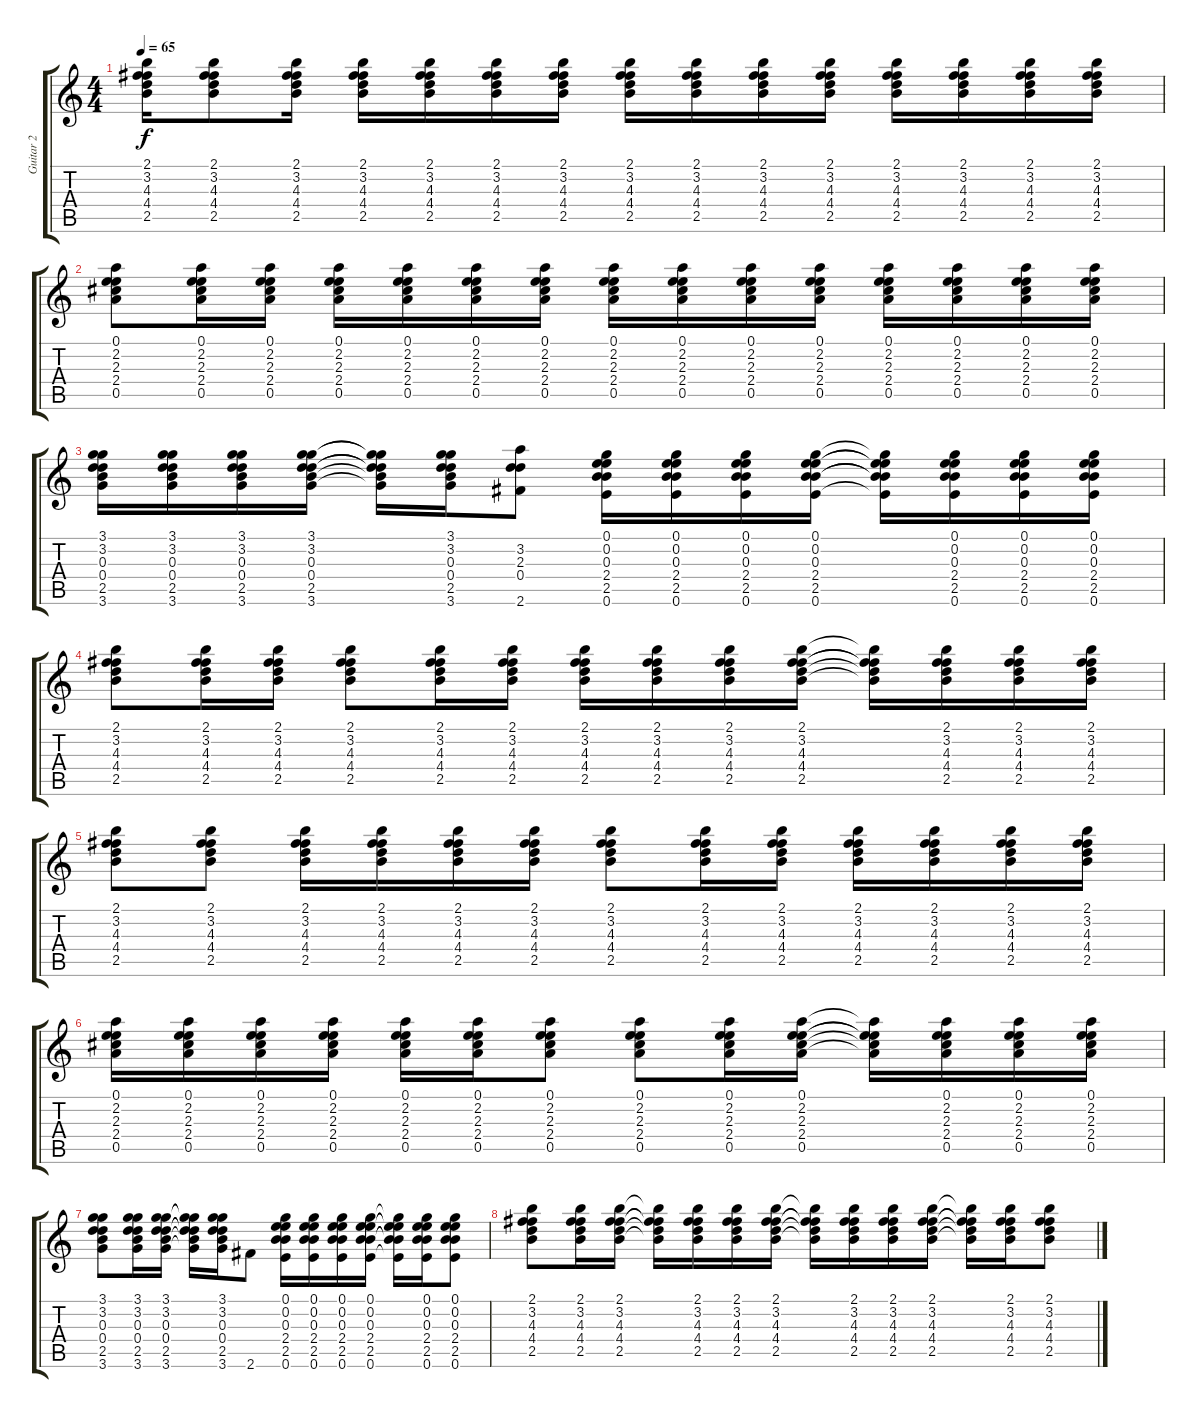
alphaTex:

\track ("Guitar 2" "Guitar 2") {instrument acousticguitarsteel}
\staff {score tabs}
\tuning (E4 B3 G4 D4 A3 E3) {hide}
\ts (4 4)
\tempo 65
\clef g2
\ks c
(2.1 3.2 4.3 4.4 2.5).16{dy f} (2.1 3.2 4.3 4.4 2.5).8 (2.1 3.2 4.3 4.4 2.5).16 (2.1 3.2 4.3 4.4 2.5).16 (2.1 3.2 4.3 4.4 2.5).16 (2.1 3.2 4.3 4.4 2.5).16 (2.1 3.2 4.3 4.4 2.5).16 (2.1 3.2 4.3 4.4 2.5).16 (2.1 3.2 4.3 4.4 2.5).16 (2.1 3.2 4.3 4.4 2.5).16 (2.1 3.2 4.3 4.4 2.5).16 (2.1 3.2 4.3 4.4 2.5).16 (2.1 3.2 4.3 4.4 2.5).16 (2.1 3.2 4.3 4.4 2.5).16 (2.1 3.2 4.3 4.4 2.5).16 |
(0.1 2.2 2.3 2.4 0.5).8 (0.1 2.2 2.3 2.4 0.5).16 (0.1 2.2 2.3 2.4 0.5).16 (0.1 2.2 2.3 2.4 0.5).16 (0.1 2.2 2.3 2.4 0.5).16 (0.1 2.2 2.3 2.4 0.5).16 (0.1 2.2 2.3 2.4 0.5).16 (0.1 2.2 2.3 2.4 0.5).16 (0.1 2.2 2.3 2.4 0.5).16 (0.1 2.2 2.3 2.4 0.5).16 (0.1 2.2 2.3 2.4 0.5).16 (0.1 2.2 2.3 2.4 0.5).16 (0.1 2.2 2.3 2.4 0.5).16 (0.1 2.2 2.3 2.4 0.5).16 (0.1 2.2 2.3 2.4 0.5).16 |
(3.1 3.2 0.3 0.4 2.5 3.6).16 (3.1 3.2 0.3 0.4 2.5 3.6).16 (3.1 3.2 0.3 0.4 2.5 3.6).16 (3.1 3.2 0.3 0.4 2.5 3.6).16 (3.1{t} 3.2{t} 0.3{t} 0.4{t} 2.5{t} 3.6{t}).16 (3.1 3.2 0.3 0.4 2.5 3.6).16 (3.2 2.3 0.4 2.6).8 (0.1 0.2 0.3 2.4 2.5 0.6).16 (0.1 0.2 0.3 2.4 2.5 0.6).16 (0.1 0.2 0.3 2.4 2.5 0.6).16 (0.1 0.2 0.3 2.4 2.5 0.6).16 (0.1{t} 0.2{t} 0.3{t} 2.4{t} 2.5{t} 0.6{t}).16 (0.1 0.2 0.3 2.4 2.5 0.6).16 (0.1 0.2 0.3 2.4 2.5 0.6).16 (0.1 0.2 0.3 2.4 2.5 0.6).16 |
(2.1 3.2 4.3 4.4 2.5).8 (2.1 3.2 4.3 4.4 2.5).16 (2.1 3.2 4.3 4.4 2.5).16 (2.1 3.2 4.3 4.4 2.5).8 (2.1 3.2 4.3 4.4 2.5).16 (2.1 3.2 4.3 4.4 2.5).16 (2.1 3.2 4.3 4.4 2.5).16 (2.1 3.2 4.3 4.4 2.5).16 (2.1 3.2 4.3 4.4 2.5).16 (2.1 3.2 4.3 4.4 2.5).16 (2.1{t} 3.2{t} 4.3{t} 4.4{t} 2.5{t}).16 (2.1 3.2 4.3 4.4 2.5).16 (2.1 3.2 4.3 4.4 2.5).16 (2.1 3.2 4.3 4.4 2.5).16 |
(2.1 3.2 4.3 4.4 2.5).8 (2.1 3.2 4.3 4.4 2.5).8 (2.1 3.2 4.3 4.4 2.5).16 (2.1 3.2 4.3 4.4 2.5).16 (2.1 3.2 4.3 4.4 2.5).16 (2.1 3.2 4.3 4.4 2.5).16 (2.1 3.2 4.3 4.4 2.5).8 (2.1 3.2 4.3 4.4 2.5).16 (2.1 3.2 4.3 4.4 2.5).16 (2.1 3.2 4.3 4.4 2.5).16 (2.1 3.2 4.3 4.4 2.5).16 (2.1 3.2 4.3 4.4 2.5).16 (2.1 3.2 4.3 4.4 2.5).16 |
(0.1 2.2 2.3 2.4 0.5).16 (0.1 2.2 2.3 2.4 0.5).16 (0.1 2.2 2.3 2.4 0.5).16 (0.1 2.2 2.3 2.4 0.5).16 (0.1 2.2 2.3 2.4 0.5).16 (0.1 2.2 2.3 2.4 0.5).16 (0.1 2.2 2.3 2.4 0.5).8 (0.1 2.2 2.3 2.4 0.5).8 (0.1 2.2 2.3 2.4 0.5).16 (0.1 2.2 2.3 2.4 0.5).16 (0.1{t} 2.2{t} 2.3{t} 2.4{t} 0.5{t}).16 (0.1 2.2 2.3 2.4 0.5).16 (0.1 2.2 2.3 2.4 0.5).16 (0.1 2.2 2.3 2.4 0.5).16 |
(3.1 3.2 0.3 0.4 2.5 3.6).8 (3.1 3.2 0.3 0.4 2.5 3.6).16 (3.1 3.2 0.3 0.4 2.5 3.6).16 (3.1{t} 3.2{t} 0.3{t} 0.4{t} 2.5{t} 3.6{t}).16 (3.1 3.2 0.3 0.4 2.5 3.6).16 2.6.8 (0.1 0.2 0.3 2.4 2.5 0.6).16 (0.1 0.2 0.3 2.4 2.5 0.6).16 (0.1 0.2 0.3 2.4 2.5 0.6).16 (0.1 0.2 0.3 2.4 2.5 0.6).16 (0.1{t} 0.2{t} 0.3{t} 2.4{t} 2.5{t} 0.6{t}).16 (0.1 0.2 0.3 2.4 2.5 0.6).16 (0.1 0.2 0.3 2.4 2.5 0.6).8 |
(2.1 3.2 4.3 4.4 2.5).8 (2.1 3.2 4.3 4.4 2.5).16 (2.1 3.2 4.3 4.4 2.5).16 (2.1{t} 3.2{t} 4.3{t} 4.4{t} 2.5{t}).16 (2.1 3.2 4.3 4.4 2.5).16 (2.1 3.2 4.3 4.4 2.5).16 (2.1 3.2 4.3 4.4 2.5).16 (2.1{t} 3.2{t} 4.3{t} 4.4{t} 2.5{t}).16 (2.1 3.2 4.3 4.4 2.5).16 (2.1 3.2 4.3 4.4 2.5).16 (2.1 3.2 4.3 4.4 2.5).16 (2.1{t} 3.2{t} 4.3{t} 4.4{t} 2.5{t}).16 (2.1 3.2 4.3 4.4 2.5).16 (2.1 3.2 4.3 4.4 2.5).8
